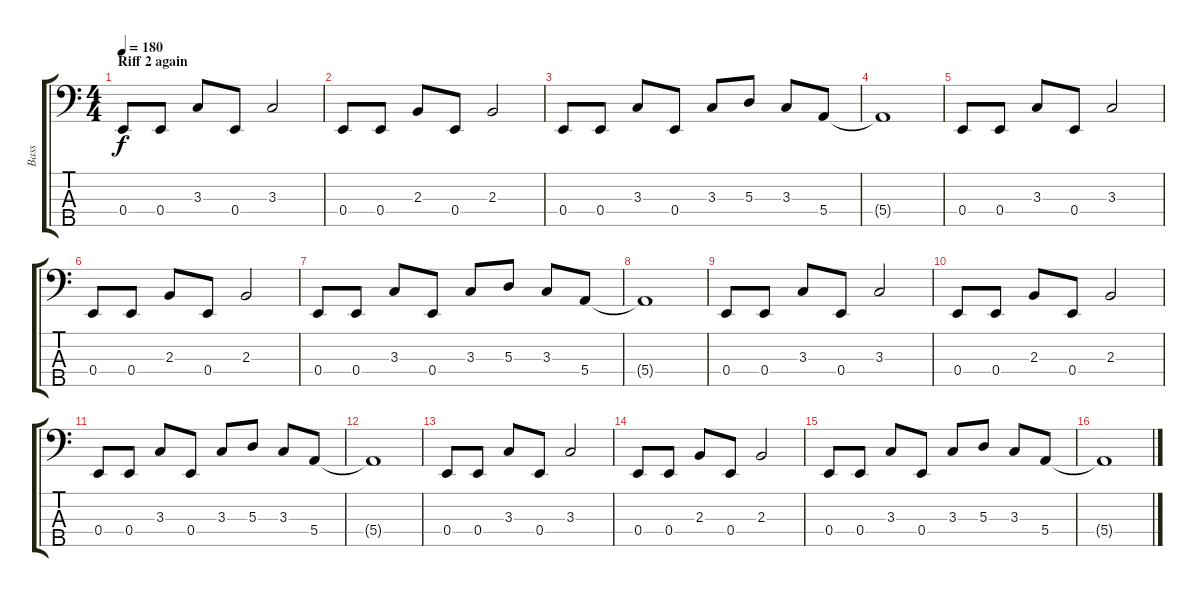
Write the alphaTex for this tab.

\track ("Bass" "Bass") {instrument electricbasspick}
\staff {score tabs}
\tuning (G2 D2 A1 E1 B0) {hide}
\ts (4 4)
\section ("" "Riff 2 again")
\tempo 180
\clef f4
\ks c
0.4.8{dy f} 0.4.8 3.3.8 0.4.8 3.3.2 |
0.4.8 0.4.8 2.3.8 0.4.8 2.3.2 |
0.4.8 0.4.8 3.3.8 0.4.8 3.3.8 5.3.8 3.3.8 5.4.8 |
5.4{t}.1 |
0.4.8 0.4.8 3.3.8 0.4.8 3.3.2 |
0.4.8 0.4.8 2.3.8 0.4.8 2.3.2 |
0.4.8 0.4.8 3.3.8 0.4.8 3.3.8 5.3.8 3.3.8 5.4.8 |
5.4{t}.1 |
0.4.8 0.4.8 3.3.8 0.4.8 3.3.2 |
0.4.8 0.4.8 2.3.8 0.4.8 2.3.2 |
0.4.8 0.4.8 3.3.8 0.4.8 3.3.8 5.3.8 3.3.8 5.4.8 |
5.4{t}.1 |
0.4.8 0.4.8 3.3.8 0.4.8 3.3.2 |
0.4.8 0.4.8 2.3.8 0.4.8 2.3.2 |
0.4.8 0.4.8 3.3.8 0.4.8 3.3.8 5.3.8 3.3.8 5.4.8 |
5.4{t}.1
